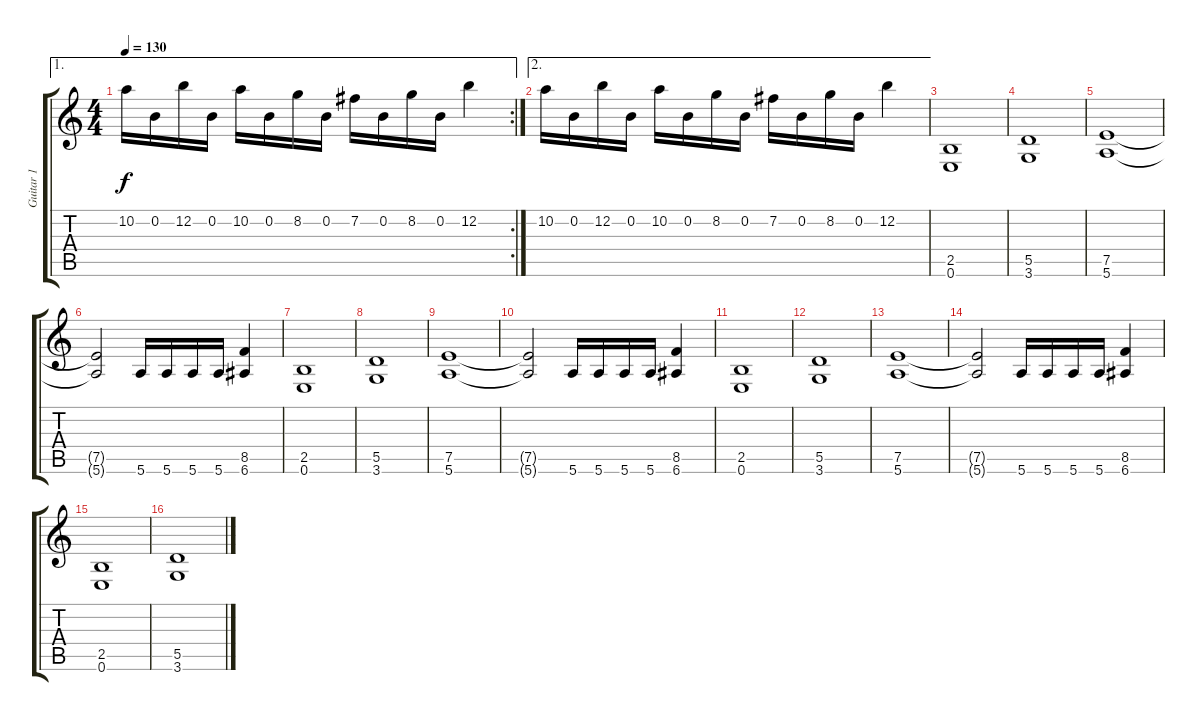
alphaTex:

\track ("Guitar 1" "Guitar 1") {instrument distortionguitar}
\staff {score tabs}
\tuning (E4 B3 G3 D3 A2 E2) {hide}
\ae 1
\rc 2
\ts (4 4)
\tempo 130
\clef g2
\ks c
10.2.16{dy f} 0.2.16 12.2.16 0.2.16 10.2.16 0.2.16 8.2.16 0.2.16 7.2.16 0.2.16 8.2.16 0.2.16 12.2.4 |
\ae 2
10.2.16 0.2.16 12.2.16 0.2.16 10.2.16 0.2.16 8.2.16 0.2.16 7.2.16 0.2.16 8.2.16 0.2.16 12.2.4 |
(2.5 0.6).1 |
(5.5 3.6).1{instrument distortionguitar} |
(7.5 5.6).1 |
(7.5{t} 5.6{t}).2 5.6.16 5.6.16 5.6.16 5.6.16 (8.5 6.6).4 |
(2.5 0.6).1 |
(5.5 3.6).1 |
(7.5 5.6).1 |
(7.5{t} 5.6{t}).2 5.6.16 5.6.16 5.6.16 5.6.16 (8.5 6.6).4 |
(2.5 0.6).1 |
(5.5 3.6).1 |
(7.5 5.6).1 |
(7.5{t} 5.6{t}).2 5.6.16 5.6.16 5.6.16 5.6.16 (8.5 6.6).4 |
(2.5 0.6).1 |
(5.5 3.6).1
